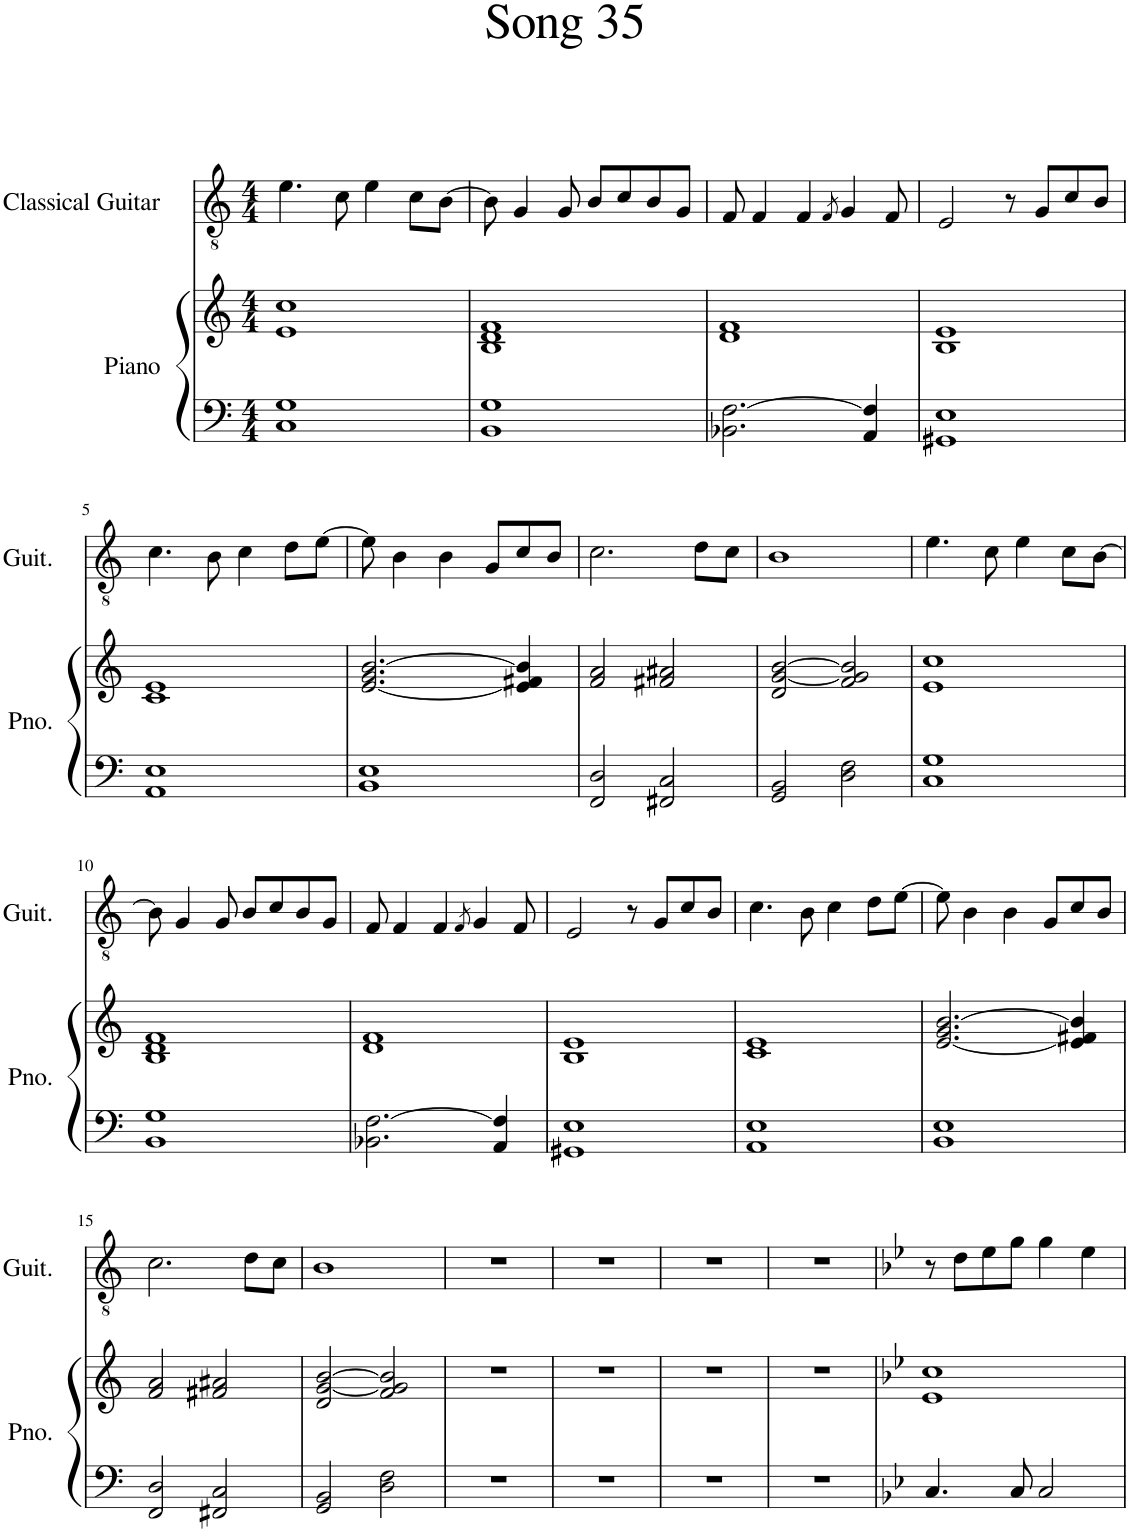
**kern	**kern	**kern
*part2	*part2	*part1
*staff3	*staff2	*staff1
*I"Piano	*	*I"Classical Guitar
*I'Pno.	*	*I'Guit.
*clefF4	*clefG2	*clefGv2
*k[]	*k[]	*k[]
*M4/4	*M4/4	*M4/4
=1	=1	=1
1C 1G	1e 1cc	4.e\
.	.	8c\
.	.	4e\
.	.	8c\L
.	.	[8B\J
=2	=2	=2
1BB 1G	1B 1d 1f	8B\]
.	.	4G/
.	.	8G/
.	.	8B/L
.	.	8c/
.	.	8B/
.	.	8G/J
=3	=3	=3
2.BB-X\ [2.F\	1d 1f	8F/
.	.	4F/
.	.	4F/
.	.	8qF/
.	.	4G/
4AA/ 4F/]	.	.
.	.	8F/
=4	=4	=4
1GG#X 1E	1B 1e	2E/
.	.	8r
.	.	8G/L
.	.	8c/
.	.	8B/J
!!LO:LB:g=z
=5	=5	=5
1AA 1E	1c 1e	4.c\
.	.	8B\
.	.	4c\
.	.	8d\L
.	.	[8e\J
=6	=6	=6
1BB 1E	[2.e/ 2.g/ [2.b/	8e\]
.	.	4B\
.	.	4B\
.	.	8G/L
.	4e/] 4f#X/ 4b/]	8c/
.	.	8B/J
=7	=7	=7
2FF/ 2D/	2f/ 2a/	2.c\
2FF#X/ 2C/	2f#X/ 2a#X/	.
.	.	8d\L
.	.	8c\J
=8	=8	=8
2GG/ 2BB/	2d/ [2g/ [2b/	1B
2D\ 2F\	2f/ 2g/] 2b/]	.
=9	=9	=9
1C 1G	1e 1cc	4.e\
.	.	8c\
.	.	4e\
.	.	8c\L
.	.	[8B\J
!!LO:LB:g=z
=10	=10	=10
1BB 1G	1B 1d 1f	8B\]
.	.	4G/
.	.	8G/
.	.	8B/L
.	.	8c/
.	.	8B/
.	.	8G/J
=11	=11	=11
2.BB-X\ [2.F\	1d 1f	8F/
.	.	4F/
.	.	4F/
.	.	8qF/
.	.	4G/
4AA/ 4F/]	.	.
.	.	8F/
=12	=12	=12
1GG#X 1E	1B 1e	2E/
.	.	8r
.	.	8G/L
.	.	8c/
.	.	8B/J
=13	=13	=13
1AA 1E	1c 1e	4.c\
.	.	8B\
.	.	4c\
.	.	8d\L
.	.	[8e\J
=14	=14	=14
1BB 1E	[2.e/ 2.g/ [2.b/	8e\]
.	.	4B\
.	.	4B\
.	.	8G/L
.	4e/] 4f#X/ 4b/]	8c/
.	.	8B/J
!!LO:LB:g=z
=15	=15	=15
2FF/ 2D/	2f/ 2a/	2.c\
2FF#X/ 2C/	2f#X/ 2a#X/	.
.	.	8d\L
.	.	8c\J
=16	=16	=16
2GG/ 2BB/	2d/ [2g/ [2b/	1B
2D\ 2F\	2f/ 2g/] 2b/]	.
=17	=17	=17
1r	1r	1r
=18	=18	=18
1r	1r	1r
=19	=19	=19
1r	1r	1r
=20	=20	=20
1r	1r	1r
=21	=21	=21
*k[b-e-]	*k[b-e-]	*k[b-e-]
4.C/	1e- 1cc	8r
.	.	8d\L
.	.	8e-\
8C/	.	8g\J
2C/	.	4g\
.	.	4e-\
=	=	=
*-	*-	*-
